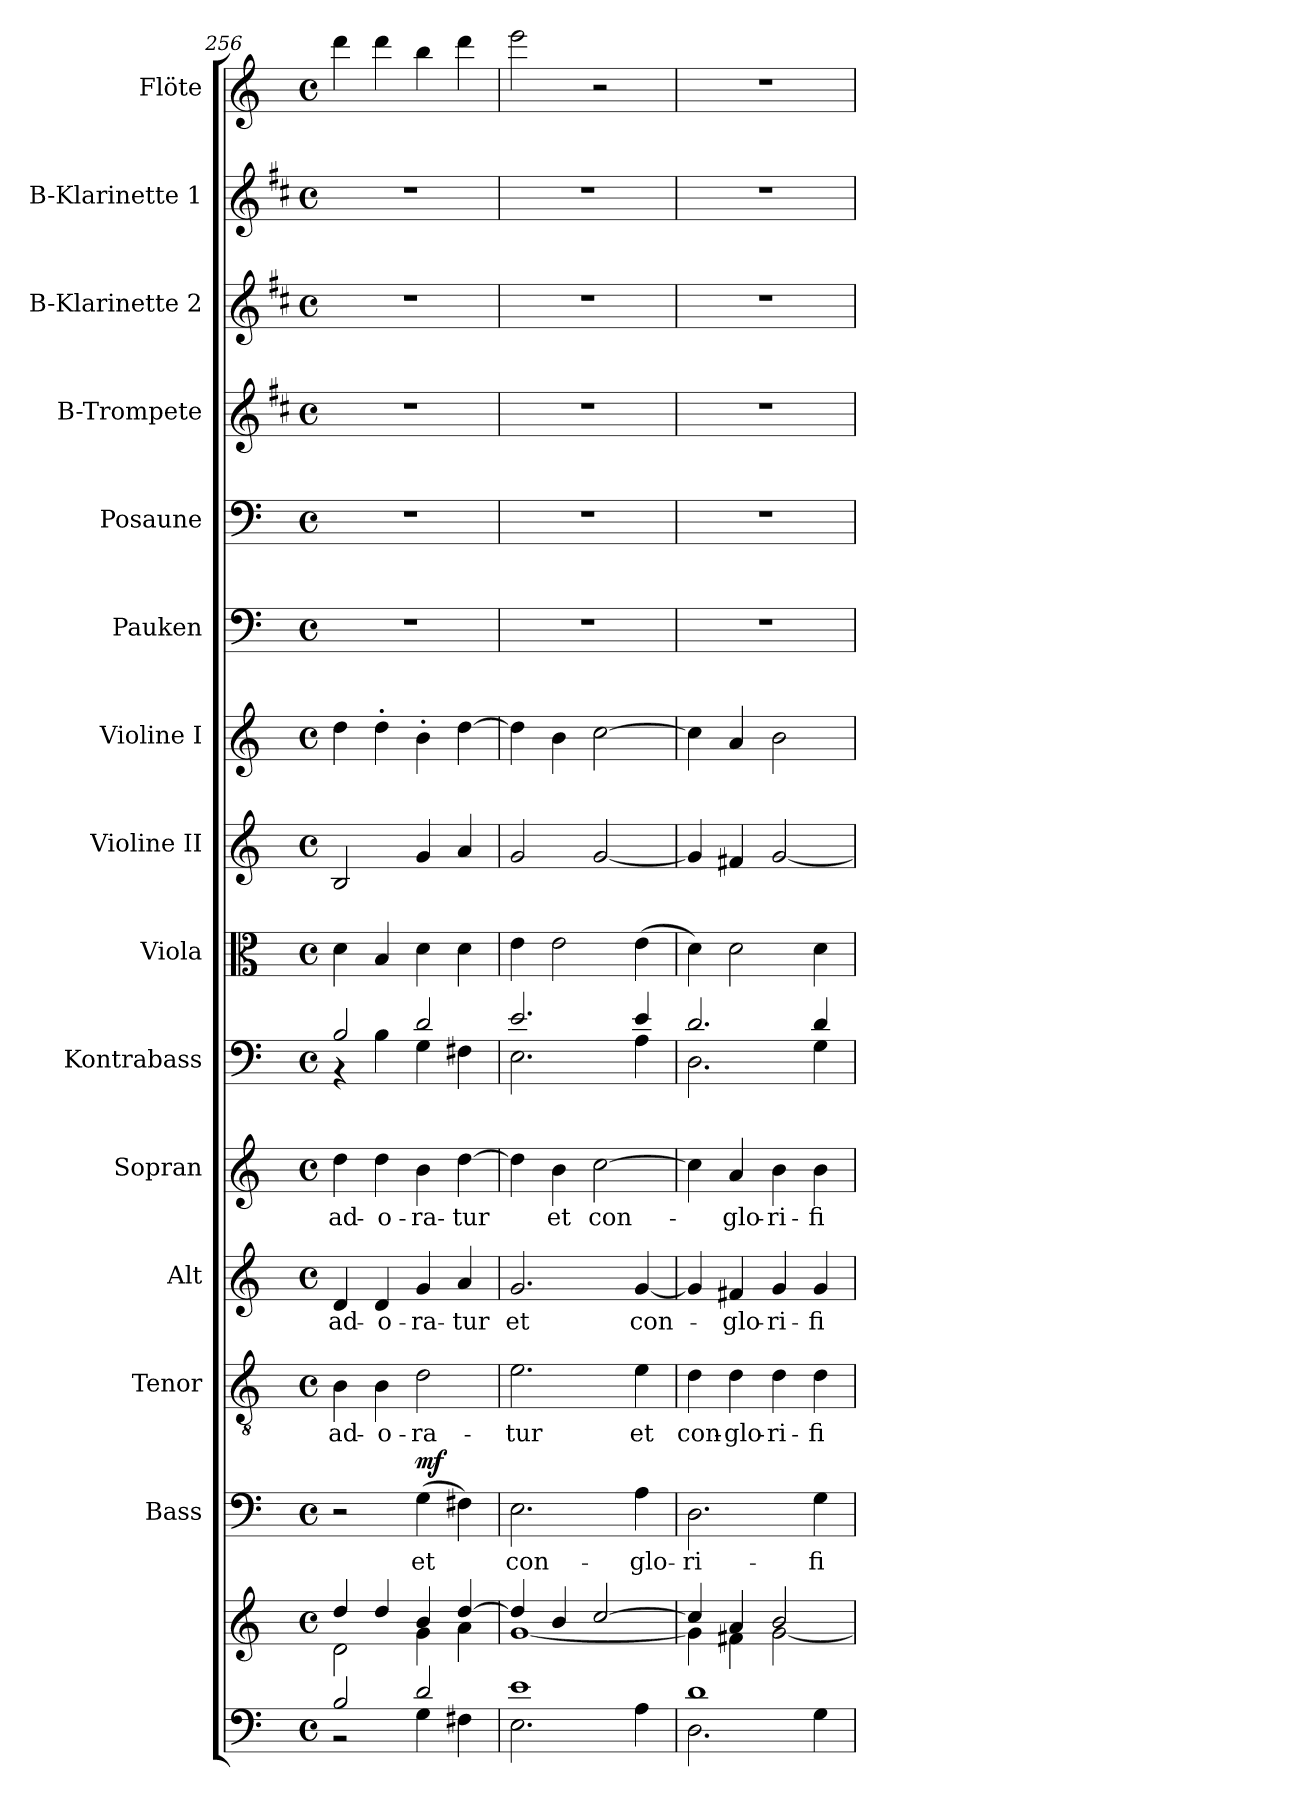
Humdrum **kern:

**kern	**kern	**kern	**text	**dynam	**kern	**text	**kern	**text	**kern	**text	**kern	**kern	**kern	**kern	**kern	**kern	**kern	**kern	**kern	**kern
*part15	*part15	*part14	*part14	*part14	*part13	*part13	*part12	*part12	*part11	*part11	*part10	*part9	*part8	*part7	*part6	*part5	*part4	*part3	*part2	*part1
*staff16	*staff15	*staff14	*staff14	*staff14	*staff13	*staff13	*staff12	*staff12	*staff11	*staff11	*staff10	*staff9	*staff8	*staff7	*staff6	*staff5	*staff4	*staff3	*staff2	*staff1
*	*	*I"Bass	*	*	*I"Tenor	*	*I"Alt	*	*I"Sopran	*	*I"Kontrabass	*I"Viola	*I"Violine II	*I"Violine I	*I"Pauken	*I"Posaune	*I"B-Trompete	*I"B-Klarinette 2	*I"B-Klarinette 1	*I"Flöte
*	*	*I'B.	*	*	*I'T.	*	*I'A.	*	*I'S.	*	*I'Kb.	*I'Vla.	*I'Vl. II	*I'Vl. I	*I'Pk.	*I'Pos.	*I'B Trp.	*I'B Kl. 2	*I'B Kl. 1	*I'Fl.
*clefF4	*clefG2	*clefF4	*	*	*clefGv2	*	*clefG2	*	*clefG2	*	*clefF4	*clefC3	*clefG2	*clefG2	*clefF4	*clefF4	*clefG2	*clefG2	*clefG2	*clefG2
*	*	*	*	*	*	*	*	*	*	*	*ITrd7c12	*	*	*	*	*	*ITrd1c2	*ITrd1c2	*ITrd1c2	*
*k[]	*k[]	*k[]	*	*	*k[]	*	*k[]	*	*k[]	*	*k[]	*k[]	*k[]	*k[]	*k[]	*k[]	*k[]	*k[]	*k[]	*k[]
*C:	*C:	*C:	*	*	*C:	*	*C:	*	*C:	*	*C:	*C:	*C:	*C:	*C:	*C:	*C:	*C:	*C:	*C:
*M4/4	*M4/4	*M4/4	*	*	*M4/4	*	*M4/4	*	*M4/4	*	*M4/4	*M4/4	*M4/4	*M4/4	*M4/4	*M4/4	*M4/4	*M4/4	*M4/4	*M4/4
*met(c)	*met(c)	*met(c)	*	*	*met(c)	*	*met(c)	*	*met(c)	*	*met(c)	*met(c)	*met(c)	*met(c)	*met(c)	*met(c)	*met(c)	*met(c)	*met(c)	*met(c)
=256	=256	=256	=256	=256	=256	=256	=256	=256	=256	=256	=256	=256	=256	=256	=256	=256	=256	=256	=256	=256
*^	*^	*	*	*	*	*	*	*	*	*	*	*	*	*	*	*	*	*	*	*
!	!	!	!	!	!	!	!	!LO:LY:b	!	!LO:LY:b	!	!LO:LY:b	!	!	!	!	!	!	!	!	!	!
*	*	*	*	*	*	*	*	*	*	*	*	*	*^	*	*	*	*	*	*	*	*	*
2B/	2r	4dd/	2d\	2r	.	.	4B\	ad-	4d/	ad-	4dd\	ad-	2BB/	4r	4d\	2B/	4dd\	1r	1r	1r	1r	1r	4ddd\
!	!	!	!	!	!	!	!	!LO:LY:b	!	!LO:LY:b	!	!LO:LY:b	!	!	!	!	!	!	!	!	!	!	!
.	.	4dd/	.	.	.	.	4B\	-o-	4d/	-o-	4dd\	-o-	.	4BB\	4B/	.	4dd'>\	.	.	.	.	.	4ddd\
!	!	!	!	!	!LO:LY:b	!LO:DY:a	!	!LO:LY:b	!	!LO:LY:b	!	!LO:LY:b	!	!	!	!	!	!	!	!	!	!	!
2d/	4G\	4b/	4g\	(>4G\	et	mf	2d\	-ra-	4g/	-ra-	4b\	-ra-	2D/	4GG\	4d\	4g/	4b'>\	.	.	.	.	.	4bb\
!	!	!	!	!	!	!	!	!	!	!LO:LY:b	!	!LO:LY:b	!	!	!	!	!	!	!	!	!	!	!
.	4F#X\	[>4dd/	4a\	4F#X\)	.	.	.	.	4a/	-tur	[4dd\	-tur	.	4FF#X\	4d\	4a/	[4dd\	.	.	.	.	.	4ddd\
=257	=257	=257	=257	=257	=257	=257	=257	=257	=257	=257	=257	=257	=257	=257	=257	=257	=257	=257	=257	=257	=257	=257	=257
!	!	!	!	!	!LO:LY:b	!	!	!LO:LY:b	!	!LO:LY:b	!	!	!	!	!	!	!	!	!	!	!	!	!
1e	2.E\	4dd/]	[<1g	2.E\	con-	.	2.e\	-tur	2.g/	et	4dd\]	.	2.E/	2.EE\	4e\	2g/	4dd\]	1r	1r	1r	1r	1r	2eee\
!	!	!	!	!	!	!	!	!	!	!	!	!LO:LY:b	!	!	!	!	!	!	!	!	!	!	!
.	.	4b/	.	.	.	.	.	.	.	.	4b\	et	.	.	2e\	.	4b\	.	.	.	.	.	.
!	!	!	!	!	!	!	!	!	!	!	!	!LO:LY:b	!	!	!	!	!	!	!	!	!	!	!
.	.	[>2cc/	.	.	.	.	.	.	.	.	[2cc\	con-	.	.	.	[2g/	[2cc\	.	.	.	.	.	2r
!	!	!	!	!	!LO:LY:b	!	!	!LO:LY:b	!	!LO:LY:b	!	!	!	!	!	!	!	!	!	!	!	!	!
.	4A\	.	.	4A\	-glo-	.	4e\	et	[4g/	con-	.	.	4E/	4AA\	(>4e\	.	.	.	.	.	.	.	.
!!LO:PB:g=z
=258	=258	=258	=258	=258	=258	=258	=258	=258	=258	=258	=258	=258	=258	=258	=258	=258	=258	=258	=258	=258	=258	=258	=258
!	!	!	!	!	!LO:LY:b	!	!	!LO:LY:b	!	!	!	!	!	!	!	!	!	!	!	!	!	!	!
1d	2.D\	4cc/]	4g\]	2.D\	-ri-	.	4d\	con-	4g/]	.	4cc\]	.	2.D/	2.DD\	4d\)	4g/]	4cc\]	1r	1r	1r	1r	1r	1r
!	!	!	!	!	!	!	!	!LO:LY:b	!	!LO:LY:b	!	!LO:LY:b	!	!	!	!	!	!	!	!	!	!	!
.	.	4a/	4f#X\	.	.	.	4d\	-glo-	4f#X/	-glo-	4a/	-glo-	.	.	2d\	4f#X/	4a/	.	.	.	.	.	.
!	!	!	!	!	!	!	!	!LO:LY:b	!	!LO:LY:b	!	!LO:LY:b	!	!	!	!	!	!	!	!	!	!	!
.	.	2b/	[<2g\	.	.	.	4d\	-ri-	4g/	-ri-	4b\	-ri-	.	.	.	[2g/	2b\	.	.	.	.	.	.
!	!	!	!	!	!LO:LY:b	!	!	!LO:LY:b	!	!LO:LY:b	!	!LO:LY:b	!	!	!	!	!	!	!	!	!	!	!
.	4G\	.	.	4G\	-fi-	.	4d\	-fi-	4g/	-fi-	4b\	-fi-	4D/	4GG\	4d\	.	.	.	.	.	.	.	.
*v	*v	*	*	*	*	*	*	*	*	*	*	*	*v	*v	*	*	*	*	*	*	*	*	*
*	*v	*v	*	*	*	*	*	*	*	*	*	*	*	*	*	*	*	*	*	*	*
=	=	=	=	=	=	=	=	=	=	=	=	=	=	=	=	=	=	=	=	=
*-	*-	*-	*-	*-	*-	*-	*-	*-	*-	*-	*-	*-	*-	*-	*-	*-	*-	*-	*-	*-
